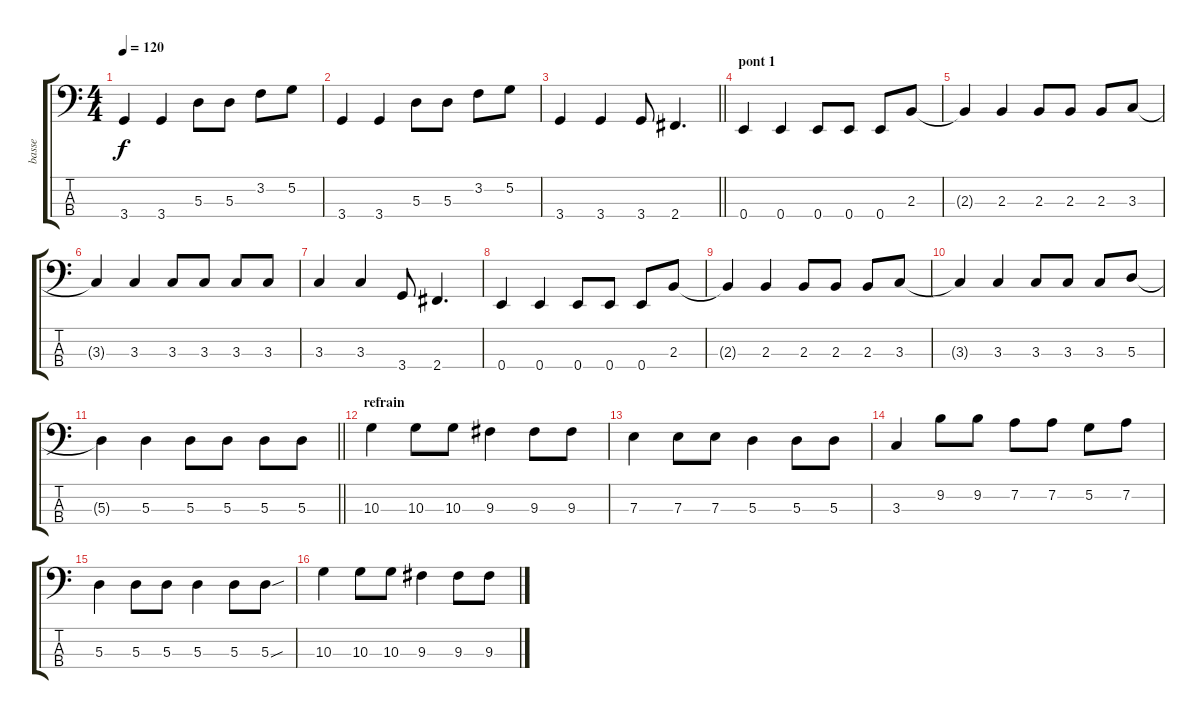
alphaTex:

\track ("basse" "basse") {instrument electricbassfinger}
\staff {score tabs}
\tuning (G2 D2 A1 E1) {hide}
\ts (4 4)
\tempo 120
\clef f4
\ks c
3.4.4{dy f} 3.4.4 5.3.8 5.3.8 3.2.8 5.2.8 |
3.4.4 3.4.4 5.3.8 5.3.8 3.2.8 5.2.8 |
\barLineRight lightlight
3.4.4 3.4.4 3.4.8 2.4.4{d} |
\section ("" "pont 1")
0.4.4 0.4.4 0.4.8 0.4.8 0.4.8 2.3.8 |
2.3{t}.4 2.3.4 2.3.8 2.3.8 2.3.8 3.3.8 |
3.3{t}.4 3.3.4 3.3.8 3.3.8 3.3.8 3.3.8 |
3.3.4 3.3.4 3.4.8 2.4.4{d} |
0.4.4 0.4.4 0.4.8 0.4.8 0.4.8 2.3.8 |
2.3{t}.4 2.3.4 2.3.8 2.3.8 2.3.8 3.3.8 |
3.3{t}.4 3.3.4 3.3.8 3.3.8 3.3.8 5.3.8 |
\barLineRight lightlight
5.3{t}.4 5.3.4 5.3.8 5.3.8 5.3.8 5.3.8 |
\section ("" "refrain")
10.3.4 10.3.8 10.3.8 9.3.4 9.3.8 9.3.8 |
7.3.4 7.3.8 7.3.8 5.3.4 5.3.8 5.3.8 |
3.3.4 9.2.8 9.2.8 7.2.8 7.2.8 5.2.8 7.2.8 |
5.3.4 5.3.8 5.3.8 5.3.4 5.3.8 5.3{sou}.8 |
10.3.4 10.3.8 10.3.8 9.3.4 9.3.8 9.3.8
